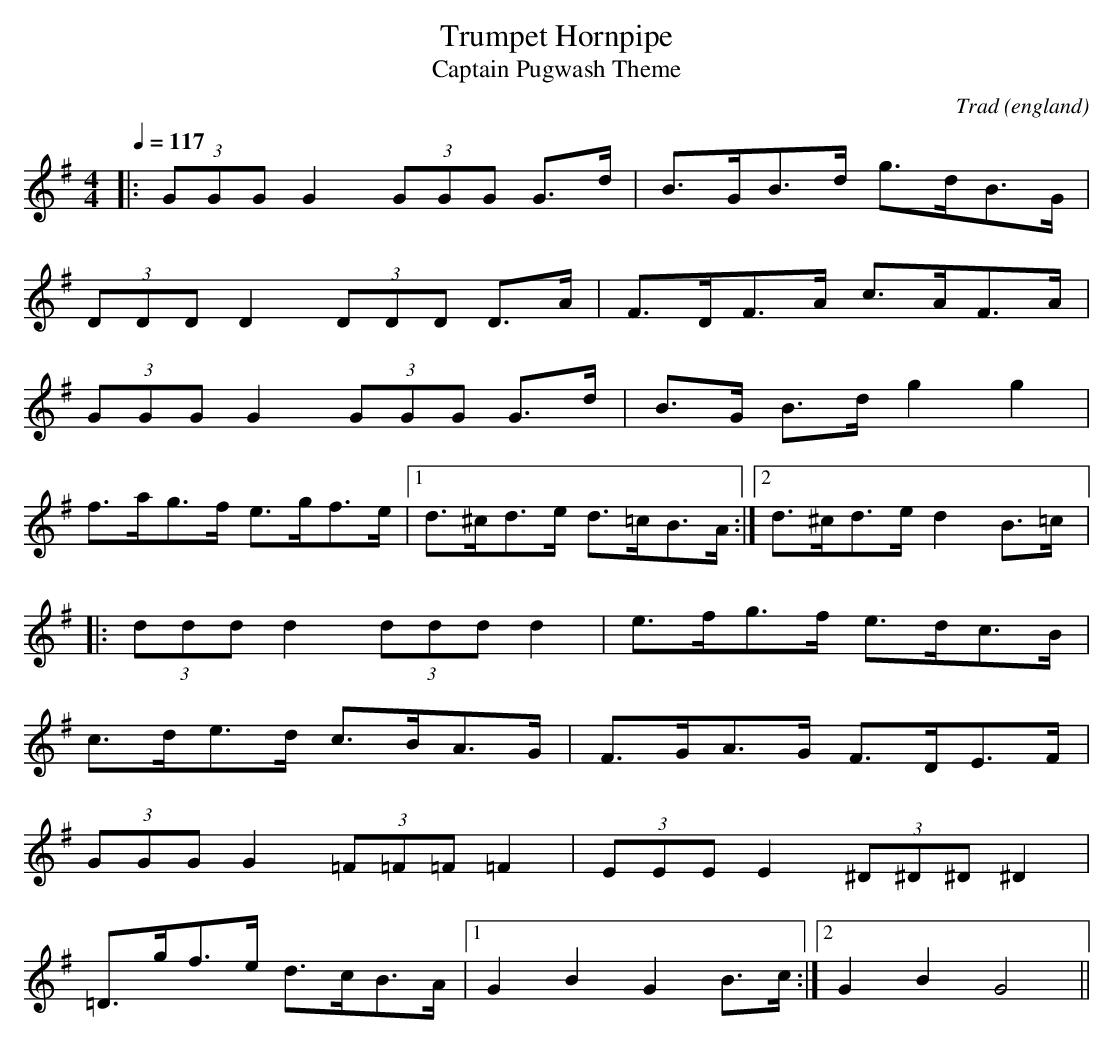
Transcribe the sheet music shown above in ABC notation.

X:1
T:Trumpet Hornpipe
T:Captain Pugwash Theme
O:england
C: Trad
M:4/4
L:1/8
Q:1/4=117
K:G
|: (3GGG G2 (3GGG G>d|B>GB>d g>dB>G|
(3DDD D2 (3DDD D>A|F>DF>A c>AF>A|
(3GGG G2 (3GGG G>d|B>G B>d g2 g2|
f>ag>f e>gf>e |1 d>^cd>e d>=cB>A :|2 d>^cd>e d2 B>=c |:
(3ddd d2 (3ddd d2|e>fg>f e>dc>B|
c>de>d c>BA>G|F>GA>G F>DE>F|
(3GGG G2 (3=F=F=F =F2|(3EEE E2 (3^D^D^D ^D2|
=D>gf>e d>cB>A|1 G2B2G2 B>c :|2 G2B2G4 ||
